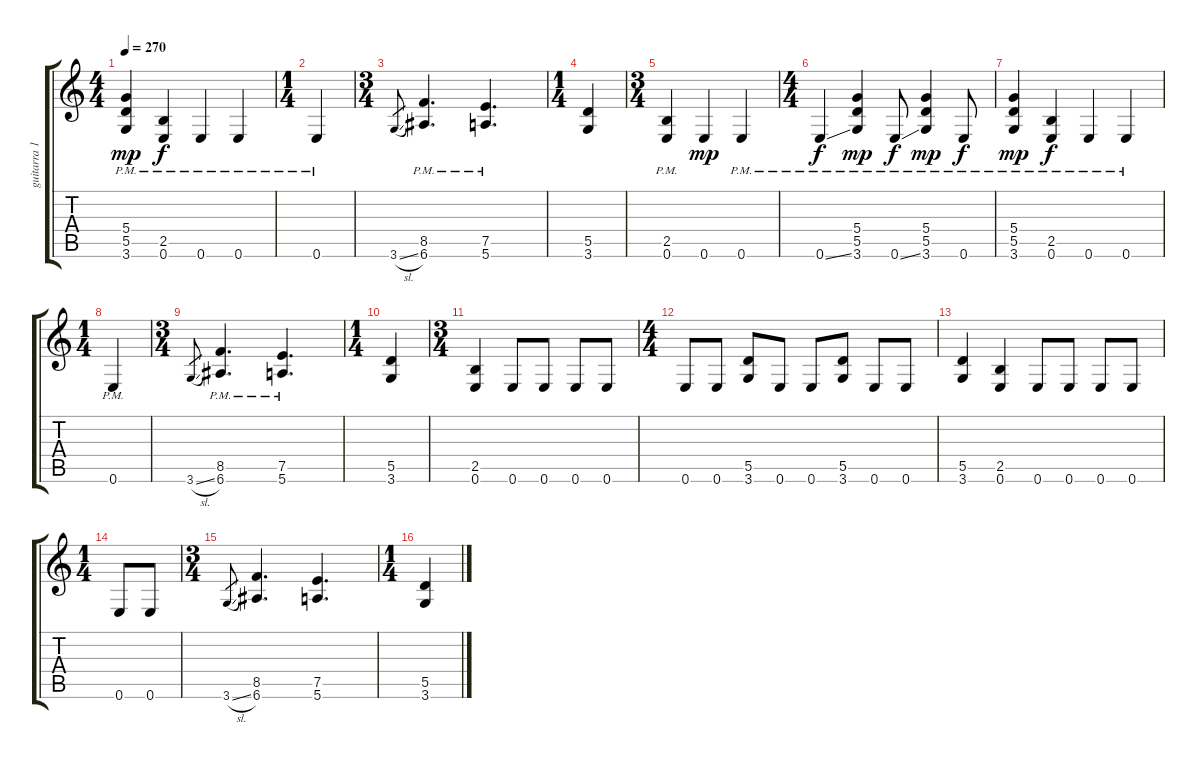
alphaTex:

\track ("guitarra 1" "guitarra 1") {instrument overdrivenguitar}
\staff {score tabs}
\tuning (E4 B3 G3 D3 A2 E2) {hide}
\ts (4 4)
\tempo 270
\clef g2
\ks c
(5.4 5.5 3.6{pm}).4{dy mp} (2.5 0.6{pm}).4{dy f} 0.6{pm}.4 0.6{pm}.4 |
\ts (1 4)
0.6{pm}.4 |
\ts (3 4)
3.6{sl}.8{gr} (8.5 6.6{pm}).4{d} (7.5 5.6{pm}).4{d} |
\ts (1 4)
(5.5 3.6).4 |
\ts (3 4)
(2.5 0.6{pm}).4 0.6.4{dy mp} 0.6{pm}.4 |
\ts (4 4)
0.6{ss pm}.4{dy f} (5.4 5.5 3.6{pm}).4{dy mp} 0.6{ss pm}.8{dy f} (5.4 5.5 3.6{pm}).4{dy mp} 0.6{pm}.8{dy f} |
(5.4 5.5 3.6{pm}).4{dy mp} (2.5 0.6{pm}).4{dy f} 0.6{pm}.4 0.6{pm}.4 |
\ts (1 4)
0.6{pm}.4 |
\ts (3 4)
3.6{sl}.8{gr} (8.5 6.6{pm}).4{d} (7.5 5.6{pm}).4{d} |
\ts (1 4)
(5.5 3.6).4 |
\ts (3 4)
(2.5 0.6).4 0.6.8 0.6.8 0.6.8 0.6.8 |
\ts (4 4)
0.6.8 0.6.8 (5.5 3.6).8 0.6.8 0.6.8 (5.5 3.6).8 0.6.8 0.6.8 |
(5.5 3.6).4 (2.5 0.6).4 0.6.8 0.6.8 0.6.8 0.6.8 |
\ts (1 4)
0.6.8 0.6.8 |
\ts (3 4)
3.6{sl}.8{gr} (8.5 6.6).4{d} (7.5 5.6).4{d} |
\ts (1 4)
(5.5 3.6).4
